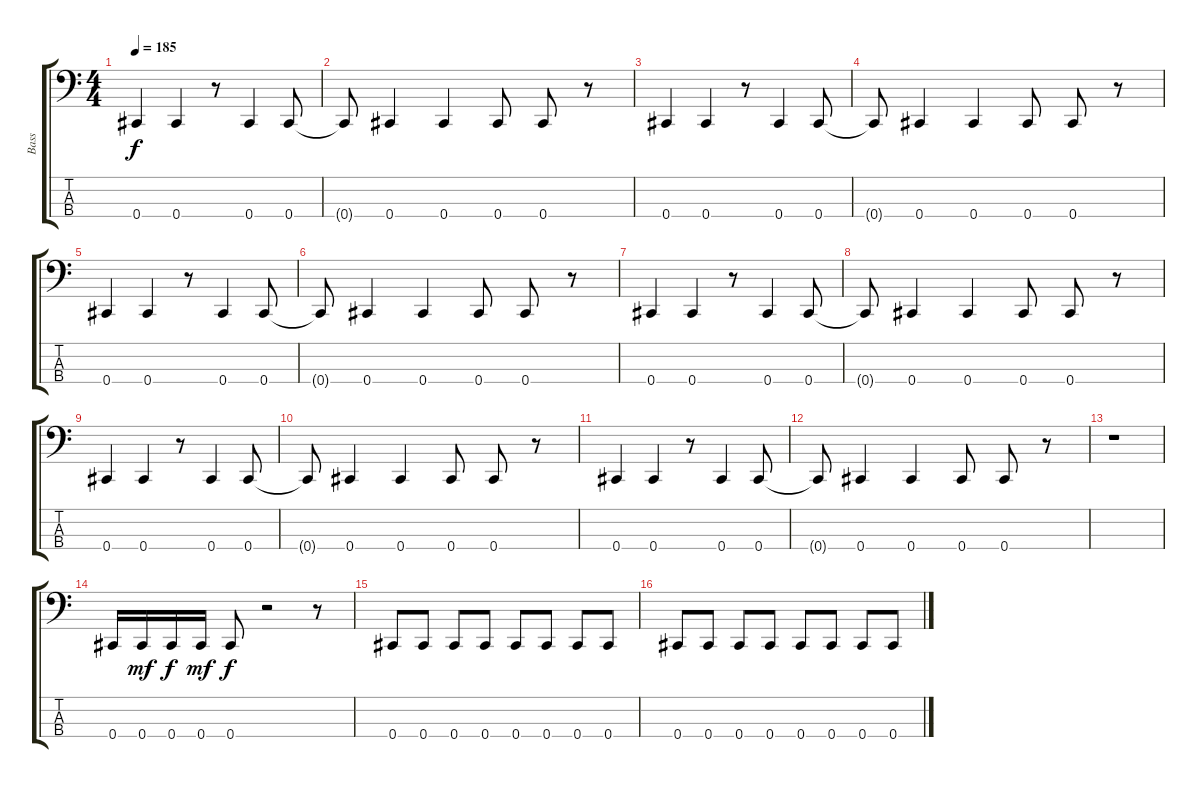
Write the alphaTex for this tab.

\track ("Bass" "Bass") {instrument electricbassfinger}
\staff {score tabs}
\tuning (Gb2 Db2 Ab1 Db1) {hide}
\ts (4 4)
\tempo 185
\clef f4
\ks c
0.4.4{dy f} 0.4.4 r.8 0.4.4 0.4.8 |
0.4{t}.8 0.4.4 0.4.4 0.4.8 0.4.8 r.8 |
0.4.4 0.4.4 r.8 0.4.4 0.4.8 |
0.4{t}.8 0.4.4 0.4.4 0.4.8 0.4.8 r.8 |
0.4.4 0.4.4 r.8 0.4.4 0.4.8 |
0.4{t}.8 0.4.4 0.4.4 0.4.8 0.4.8 r.8 |
0.4.4 0.4.4 r.8 0.4.4 0.4.8 |
0.4{t}.8 0.4.4 0.4.4 0.4.8 0.4.8 r.8 |
0.4.4 0.4.4 r.8 0.4.4 0.4.8 |
0.4{t}.8 0.4.4 0.4.4 0.4.8 0.4.8 r.8 |
0.4.4 0.4.4 r.8 0.4.4 0.4.8 |
0.4{t}.8 0.4.4 0.4.4 0.4.8 0.4.8 r.8 |
r.1 |
0.4.16 0.4.16{dy mf} 0.4.16{dy f} 0.4.16{dy mf} 0.4.8{dy f} r.2 r.8 |
0.4.8 0.4.8 0.4.8 0.4.8 0.4.8 0.4.8 0.4.8 0.4.8 |
0.4.8 0.4.8 0.4.8 0.4.8 0.4.8 0.4.8 0.4.8 0.4.8
